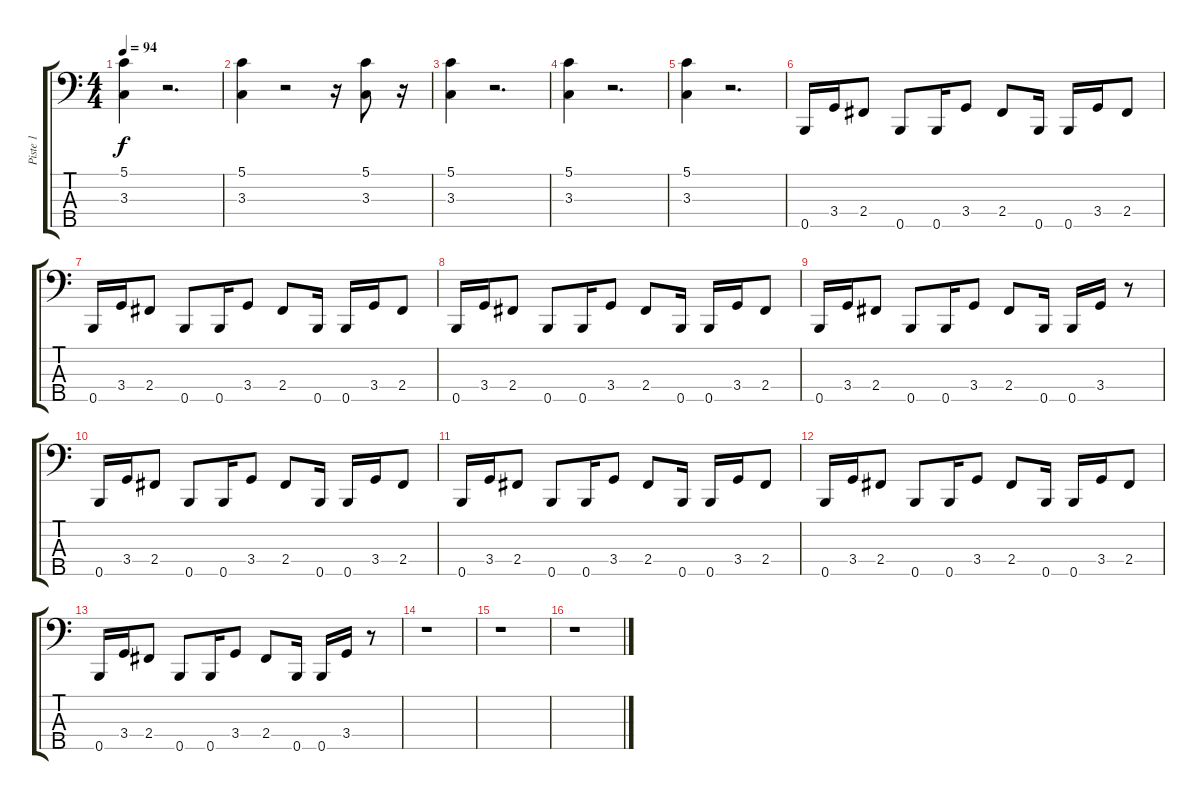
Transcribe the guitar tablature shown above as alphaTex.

\track ("Piste 1" "Piste 1") {instrument electricbassfinger}
\staff {score tabs}
\tuning (G2 D2 A1 E1 B0) {hide}
\ts (4 4)
\tempo 94
\clef f4
\ks c
(5.1 3.3).4{dy f} r.2{d} |
(5.1 3.3).4 r.2 r.16 (5.1 3.3).8 r.16 |
(5.1 3.3).4 r.2{d} |
(5.1 3.3).4 r.2{d} |
(5.1 3.3).4 r.2{d} |
0.5.16 3.4.16 2.4.8 0.5.8 0.5.16 3.4.8 2.4.8 0.5.16 0.5.16 3.4.16 2.4.8 |
0.5.16 3.4.16 2.4.8 0.5.8 0.5.16 3.4.8 2.4.8 0.5.16 0.5.16 3.4.16 2.4.8 |
0.5.16 3.4.16 2.4.8 0.5.8 0.5.16 3.4.8 2.4.8 0.5.16 0.5.16 3.4.16 2.4.8 |
0.5.16 3.4.16 2.4.8 0.5.8 0.5.16 3.4.8 2.4.8 0.5.16 0.5.16 3.4.16 r.8 |
0.5.16 3.4.16 2.4.8 0.5.8 0.5.16 3.4.8 2.4.8 0.5.16 0.5.16 3.4.16 2.4.8 |
0.5.16 3.4.16 2.4.8 0.5.8 0.5.16 3.4.8 2.4.8 0.5.16 0.5.16 3.4.16 2.4.8 |
0.5.16 3.4.16 2.4.8 0.5.8 0.5.16 3.4.8 2.4.8 0.5.16 0.5.16 3.4.16 2.4.8 |
0.5.16 3.4.16 2.4.8 0.5.8 0.5.16 3.4.8 2.4.8 0.5.16 0.5.16 3.4.16 r.8 |
r.1 |
r.1 |
r.1
